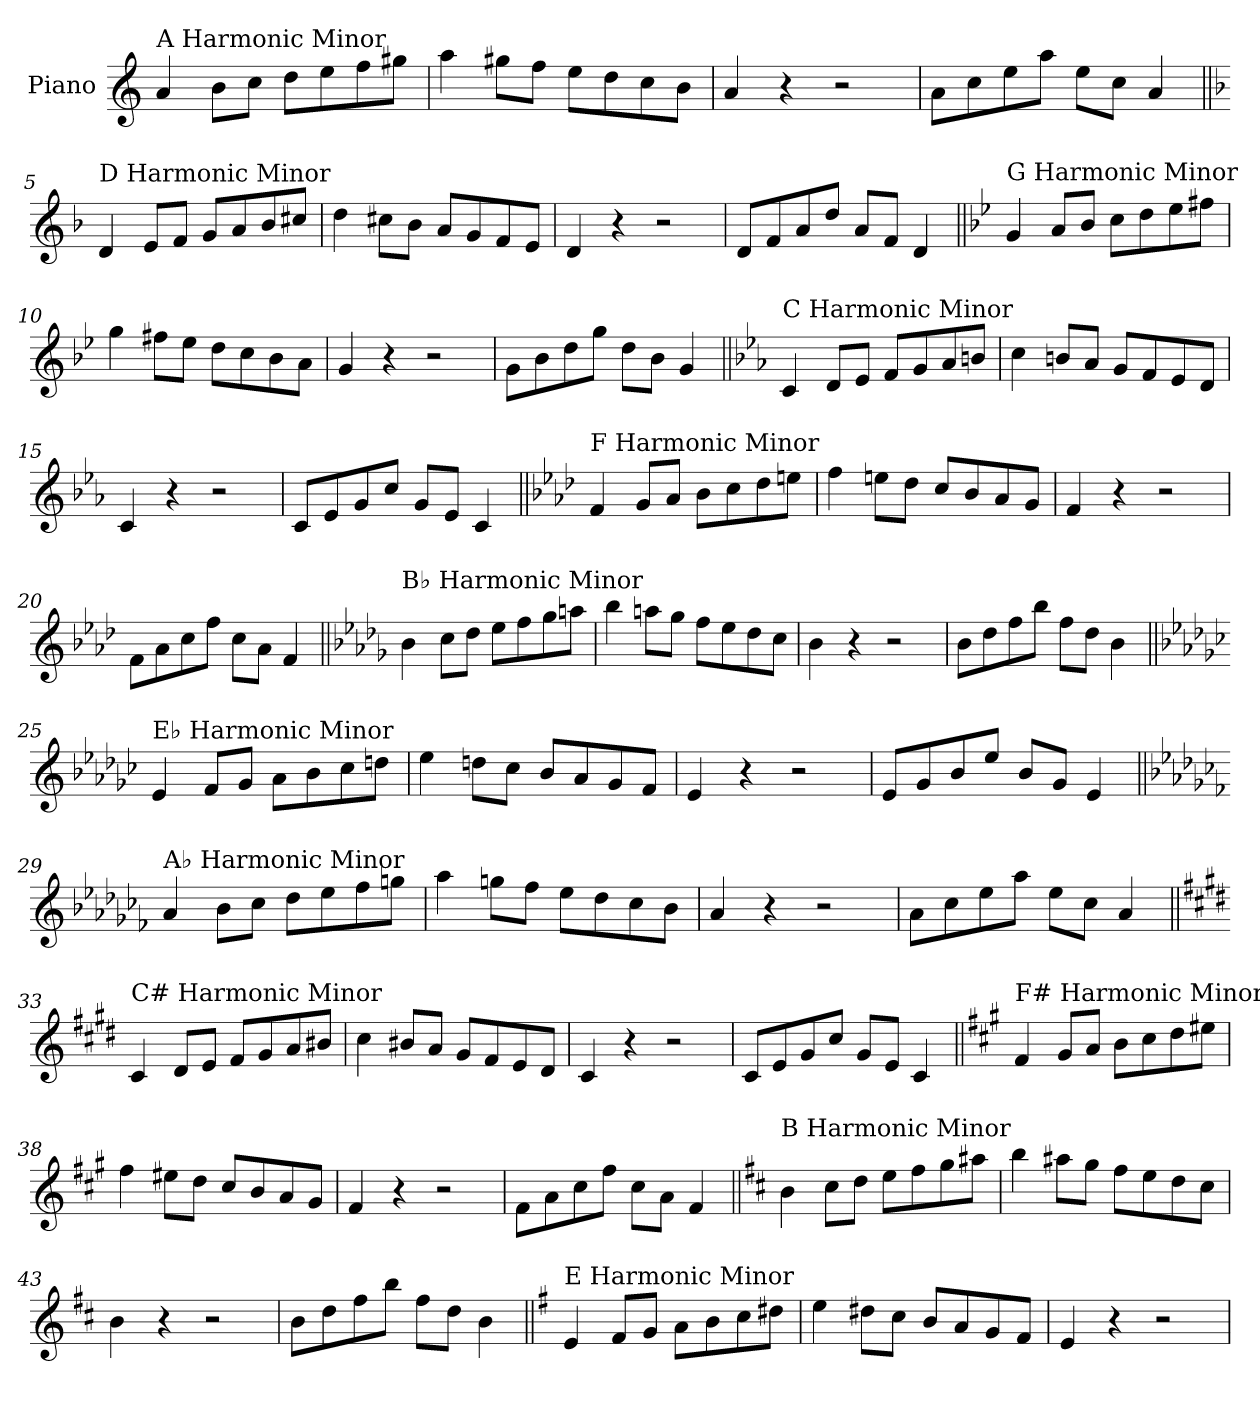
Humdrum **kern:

**kern
*part1
*staff1
*I"Piano
*I'Pno.
*clefG2
*k[]
=1
!LO:TX:a:t=A Harmonic Minor
4a/
8b\L
8cc\J
8dd\L
8ee\
8ff\
8gg#X\J
=2
4aa\
8gg#X\L
8ff\J
8ee\L
8dd\
8cc\
8b\J
=3
4a/
4r
2r
=4
8a\L
8cc\
8ee\
8aa\J
8ee\L
8cc\J
4a/
!!LO:LB:g=z
=5||
*k[b-]
!LO:TX:a:t=D Harmonic Minor
4d/
8e/L
8f/J
8g/L
8a/
8b-/
8cc#X/J
=6
4dd\
8cc#X\L
8b-\J
8a/L
8g/
8f/
8e/J
=7
4d/
4r
2r
=8
8d/L
8f/
8a/
8dd/J
8a/L
8f/J
4d/
!!LO:LB:g=z
=9||
*k[b-e-]
!LO:TX:a:t=G Harmonic Minor
4g/
8a/L
8b-/J
8cc\L
8dd\
8ee-\
8ff#X\J
=10
4gg\
8ff#X\L
8ee-\J
8dd\L
8cc\
8b-\
8a\J
=11
4g/
4r
2r
=12
8g\L
8b-\
8dd\
8gg\J
8dd\L
8b-\J
4g/
!!LO:LB:g=z
=13||
*k[b-e-a-]
!LO:TX:a:t=C Harmonic Minor
4c/
8d/L
8e-/J
8f/L
8g/
8a-/
8bn/J
=14
4cc\
8bn/L
8a-/J
8g/L
8f/
8e-/
8d/J
=15
4c/
4r
2r
=16
8c/L
8e-/
8g/
8cc/J
8g/L
8e-/J
4c/
!!LO:LB:g=z
=17||
*k[b-e-a-d-]
!LO:TX:a:t=F Harmonic Minor
4f/
8g/L
8a-/J
8b-\L
8cc\
8dd-\
8een\J
=18
4ff\
8een\L
8dd-\J
8cc/L
8b-/
8a-/
8g/J
=19
4f/
4r
2r
=20
8f\L
8a-\
8cc\
8ff\J
8cc\L
8a-\J
4f/
!!LO:LB:g=z
=21||
*k[b-e-a-d-g-]
!LO:TX:a:t=B♭ Harmonic Minor
4b-\
8cc\L
8dd-\J
8ee-\L
8ff\
8gg-\
8aan\J
=22
4bb-\
8aan\L
8gg-\J
8ff\L
8ee-\
8dd-\
8cc\J
=23
4b-\
4r
2r
=24
8b-\L
8dd-\
8ff\
8bb-\J
8ff\L
8dd-\J
4b-\
!!LO:LB:g=z
=25||
*k[b-e-a-d-g-c-]
!LO:TX:a:t=E♭ Harmonic Minor
4e-/
8f/L
8g-/J
8a-\L
8b-\
8cc-\
8ddn\J
=26
4ee-\
8ddn\L
8cc-\J
8b-/L
8a-/
8g-/
8f/J
=27
4e-/
4r
2r
=28
8e-/L
8g-/
8b-/
8ee-/J
8b-/L
8g-/J
4e-/
!!LO:LB:g=z
=29||
*k[b-e-a-d-g-c-f-]
!LO:TX:a:t=A♭ Harmonic Minor
4a-/
8b-\L
8cc-\J
8dd-\L
8ee-\
8ff-\
8ggn\J
=30
4aa-\
8ggn\L
8ff-\J
8ee-\L
8dd-\
8cc-\
8b-\J
=31
4a-/
4r
2r
=32
8a-\L
8cc-\
8ee-\
8aa-\J
8ee-\L
8cc-\J
4a-/
!!LO:LB:g=z
=33||
*k[f#c#g#d#]
!LO:TX:a:t=C# Harmonic Minor
4c#/
8d#/L
8e/J
8f#/L
8g#/
8a/
8b#X/J
=34
4cc#\
8b#X/L
8a/J
8g#/L
8f#/
8e/
8d#/J
=35
4c#/
4r
2r
=36
8c#/L
8e/
8g#/
8cc#/J
8g#/L
8e/J
4c#/
!!LO:LB:g=z
=37||
*k[f#c#g#]
!LO:TX:a:t=F# Harmonic Minor
4f#/
8g#/L
8a/J
8b\L
8cc#\
8dd\
8ee#X\J
=38
4ff#\
8ee#X\L
8dd\J
8cc#/L
8b/
8a/
8g#/J
=39
4f#/
4r
2r
=40
8f#\L
8a\
8cc#\
8ff#\J
8cc#\L
8a\J
4f#/
!!LO:LB:g=z
=41||
*k[f#c#]
!LO:TX:a:t=B Harmonic Minor
4b\
8cc#\L
8dd\J
8ee\L
8ff#\
8gg\
8aa#X\J
=42
4bb\
8aa#X\L
8gg\J
8ff#\L
8ee\
8dd\
8cc#\J
=43
4b\
4r
2r
=44
8b\L
8dd\
8ff#\
8bb\J
8ff#\L
8dd\J
4b\
!!LO:LB:g=z
=45||
*k[f#]
!LO:TX:a:t=E Harmonic Minor
4e/
8f#/L
8g/J
8a\L
8b\
8cc\
8dd#X\J
=46
4ee\
8dd#X\L
8cc\J
8b/L
8a/
8g/
8f#/J
=47
4e/
4r
2r
=
*-
